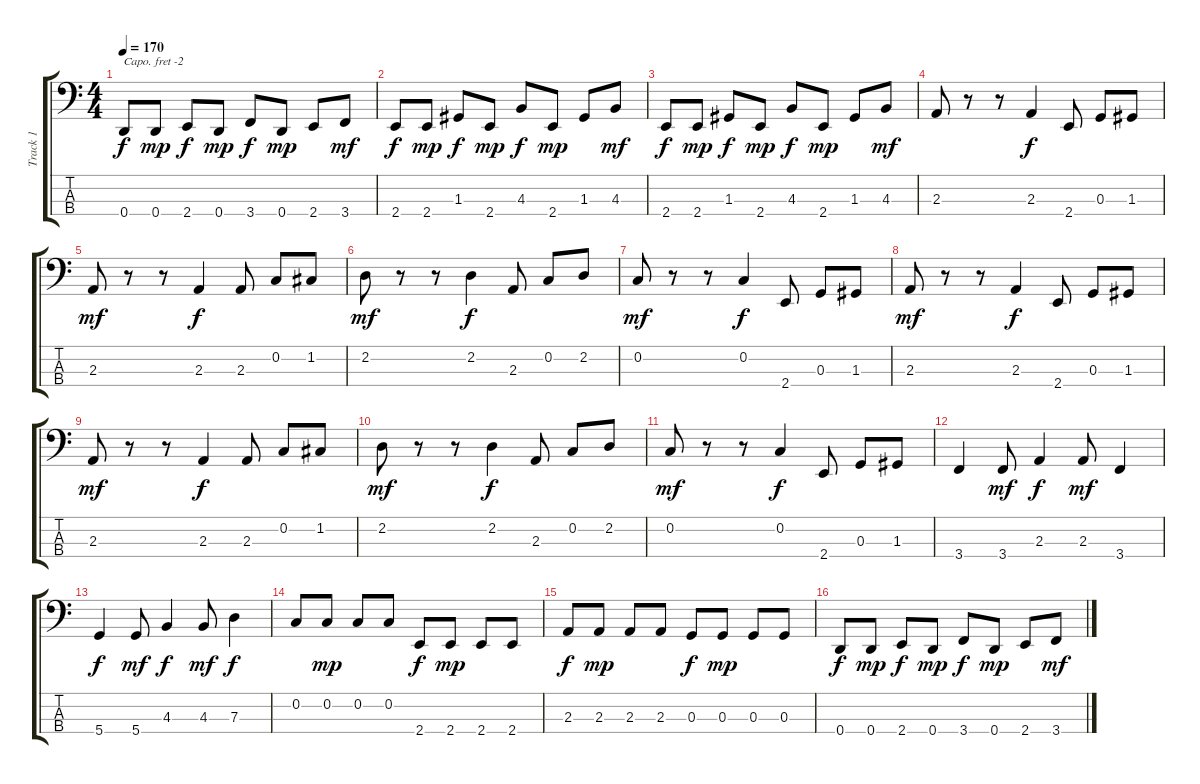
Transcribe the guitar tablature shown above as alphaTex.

\track ("Track 1" "Track 1") {instrument electricbasspick}
\staff {score tabs}
\capo -2
\tuning (G2 D2 A1 E1) {hide}
\ts (4 4)
\tempo 170
\clef f4
\ks c
0.4.8{dy f} 0.4.8{dy mp} 2.4.8{dy f} 0.4.8{dy mp} 3.4.8{dy f} 0.4.8{dy mp} 2.4.8 3.4.8{dy mf} |
2.4.8{dy f} 2.4.8{dy mp} 1.3.8{dy f} 2.4.8{dy mp} 4.3.8{dy f} 2.4.8{dy mp} 1.3.8 4.3.8{dy mf} |
2.4.8{dy f} 2.4.8{dy mp} 1.3.8{dy f} 2.4.8{dy mp} 4.3.8{dy f} 2.4.8{dy mp} 1.3.8 4.3.8{dy mf} |
2.3.8 r.8 r.8 2.3.4{dy f} 2.4.8 0.3.8 1.3.8 |
2.3.8{dy mf} r.8 r.8 2.3.4{dy f} 2.3.8 0.2.8 1.2.8 |
2.2.8{dy mf} r.8 r.8 2.2.4{dy f} 2.3.8 0.2.8 2.2.8 |
0.2.8{dy mf} r.8 r.8 0.2.4{dy f} 2.4.8 0.3.8 1.3.8 |
2.3.8{dy mf} r.8 r.8 2.3.4{dy f} 2.4.8 0.3.8 1.3.8 |
2.3.8{dy mf} r.8 r.8 2.3.4{dy f} 2.3.8 0.2.8 1.2.8 |
2.2.8{dy mf} r.8 r.8 2.2.4{dy f} 2.3.8 0.2.8 2.2.8 |
0.2.8{dy mf} r.8 r.8 0.2.4{dy f} 2.4.8 0.3.8 1.3.8 |
3.4.4 3.4.8{dy mf} 2.3.4{dy f} 2.3.8{dy mf} 3.4.4 |
5.4.4{dy f} 5.4.8{dy mf} 4.3.4{dy f} 4.3.8{dy mf} 7.3.4{dy f} |
0.2.8 0.2.8{dy mp} 0.2.8 0.2.8 2.4.8{dy f} 2.4.8{dy mp} 2.4.8 2.4.8 |
2.3.8{dy f} 2.3.8{dy mp} 2.3.8 2.3.8 0.3.8{dy f} 0.3.8{dy mp} 0.3.8 0.3.8 |
0.4.8{dy f} 0.4.8{dy mp} 2.4.8{dy f} 0.4.8{dy mp} 3.4.8{dy f} 0.4.8{dy mp} 2.4.8 3.4.8{dy mf}
